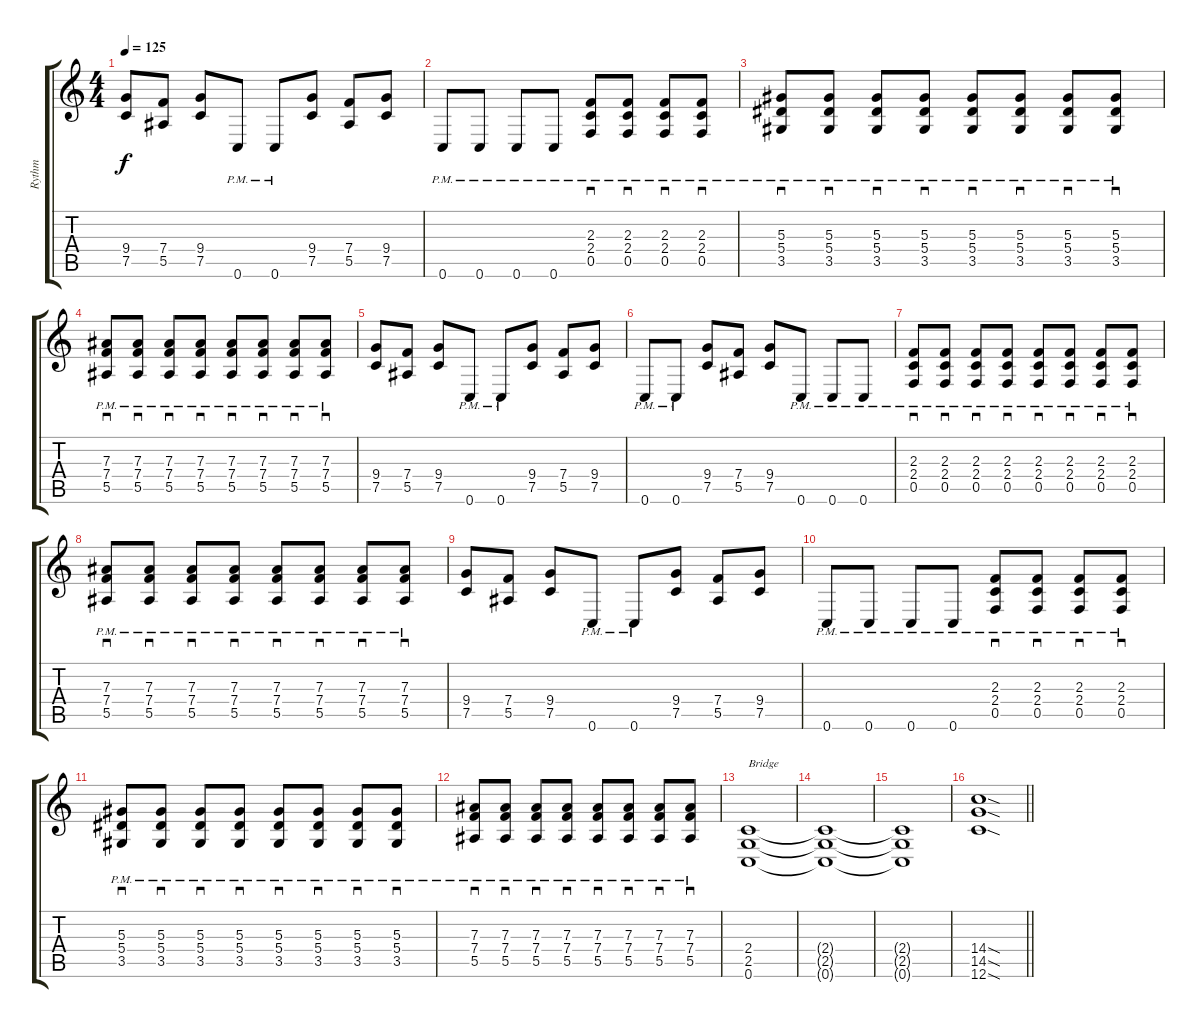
\track ("Rythm" "Rythm") {instrument distortionguitar}
\staff {score tabs}
\tuning (C4 G3 Eb3 Bb2 F2 C2) {hide}
\ts (4 4)
\tempo 125
\clef g2
\ks c
(9.4 7.5).8{dy f} (7.4 5.5).8 (9.4 7.5).8 0.6{pm}.8 0.6{pm}.8 (9.4 7.5).8 (7.4 5.5).8 (9.4 7.5).8 |
0.6{pm}.8 0.6{pm}.8 0.6{pm}.8 0.6{pm}.8 (2.3{pm} 2.4{pm} 0.5{pm}).8{sd} (2.3{pm} 2.4{pm} 0.5{pm}).8{sd} (2.3{pm} 2.4{pm} 0.5{pm}).8{sd} (2.3{pm} 2.4{pm} 0.5{pm}).8{sd} |
(5.3{pm} 5.4{pm} 3.5{pm}).8{sd} (5.3{pm} 5.4{pm} 3.5{pm}).8{sd} (5.3{pm} 5.4{pm} 3.5{pm}).8{sd} (5.3{pm} 5.4{pm} 3.5{pm}).8{sd} (5.3{pm} 5.4{pm} 3.5{pm}).8{sd} (5.3{pm} 5.4{pm} 3.5{pm}).8{sd} (5.3{pm} 5.4{pm} 3.5{pm}).8{sd} (5.3{pm} 5.4{pm} 3.5{pm}).8{sd} |
(7.3{pm} 7.4{pm} 5.5{pm}).8{sd} (7.3{pm} 7.4{pm} 5.5{pm}).8{sd} (7.3{pm} 7.4{pm} 5.5{pm}).8{sd} (7.3{pm} 7.4{pm} 5.5{pm}).8{sd} (7.3{pm} 7.4{pm} 5.5{pm}).8{sd} (7.3{pm} 7.4{pm} 5.5{pm}).8{sd} (7.3{pm} 7.4{pm} 5.5{pm}).8{sd} (7.3{pm} 7.4{pm} 5.5{pm}).8{sd} |
(9.4 7.5).8 (7.4 5.5).8 (9.4 7.5).8 0.6{pm}.8 0.6{pm}.8 (9.4 7.5).8 (7.4 5.5).8 (9.4 7.5).8 |
0.6{pm}.8 0.6{pm}.8 (9.4 7.5).8 (7.4 5.5).8 (9.4 7.5).8 0.6{pm}.8 0.6{pm}.8 0.6{pm}.8 |
(2.3{pm} 2.4{pm} 0.5{pm}).8{sd} (2.3{pm} 2.4{pm} 0.5{pm}).8{sd} (2.3{pm} 2.4{pm} 0.5{pm}).8{sd} (2.3{pm} 2.4{pm} 0.5{pm}).8{sd} (2.3{pm} 2.4{pm} 0.5{pm}).8{sd} (2.3{pm} 2.4{pm} 0.5{pm}).8{sd} (2.3{pm} 2.4{pm} 0.5{pm}).8{sd} (2.3{pm} 2.4{pm} 0.5{pm}).8{sd} |
(7.3{pm} 7.4{pm} 5.5{pm}).8{sd} (7.3{pm} 7.4{pm} 5.5{pm}).8{sd} (7.3{pm} 7.4{pm} 5.5{pm}).8{sd} (7.3{pm} 7.4{pm} 5.5{pm}).8{sd} (7.3{pm} 7.4{pm} 5.5{pm}).8{sd} (7.3{pm} 7.4{pm} 5.5{pm}).8{sd} (7.3{pm} 7.4{pm} 5.5{pm}).8{sd} (7.3{pm} 7.4{pm} 5.5{pm}).8{sd} |
(9.4 7.5).8 (7.4 5.5).8 (9.4 7.5).8 0.6{pm}.8 0.6{pm}.8 (9.4 7.5).8 (7.4 5.5).8 (9.4 7.5).8 |
0.6{pm}.8 0.6{pm}.8 0.6{pm}.8 0.6{pm}.8 (2.3{pm} 2.4{pm} 0.5{pm}).8{sd} (2.3{pm} 2.4{pm} 0.5{pm}).8{sd} (2.3{pm} 2.4{pm} 0.5{pm}).8{sd} (2.3{pm} 2.4{pm} 0.5{pm}).8{sd} |
(5.3{pm} 5.4{pm} 3.5{pm}).8{sd} (5.3{pm} 5.4{pm} 3.5{pm}).8{sd} (5.3{pm} 5.4{pm} 3.5{pm}).8{sd} (5.3{pm} 5.4{pm} 3.5{pm}).8{sd} (5.3{pm} 5.4{pm} 3.5{pm}).8{sd} (5.3{pm} 5.4{pm} 3.5{pm}).8{sd} (5.3{pm} 5.4{pm} 3.5{pm}).8{sd} (5.3{pm} 5.4{pm} 3.5{pm}).8{sd} |
(7.3{pm} 7.4{pm} 5.5{pm}).8{sd} (7.3{pm} 7.4{pm} 5.5{pm}).8{sd} (7.3{pm} 7.4{pm} 5.5{pm}).8{sd} (7.3{pm} 7.4{pm} 5.5{pm}).8{sd} (7.3{pm} 7.4{pm} 5.5{pm}).8{sd} (7.3{pm} 7.4{pm} 5.5{pm}).8{sd} (7.3{pm} 7.4{pm} 5.5{pm}).8{sd} (7.3{pm} 7.4{pm} 5.5{pm}).8{sd} |
(2.4 2.5 0.6).1{txt "Bridge"} |
(2.4{t} 2.5{t} 0.6{t}).1 |
(2.4{t} 2.5{t} 0.6{t}).1 |
\barLineRight lightlight
(14.4{sod} 14.5{sod} 12.6{sod}).1
